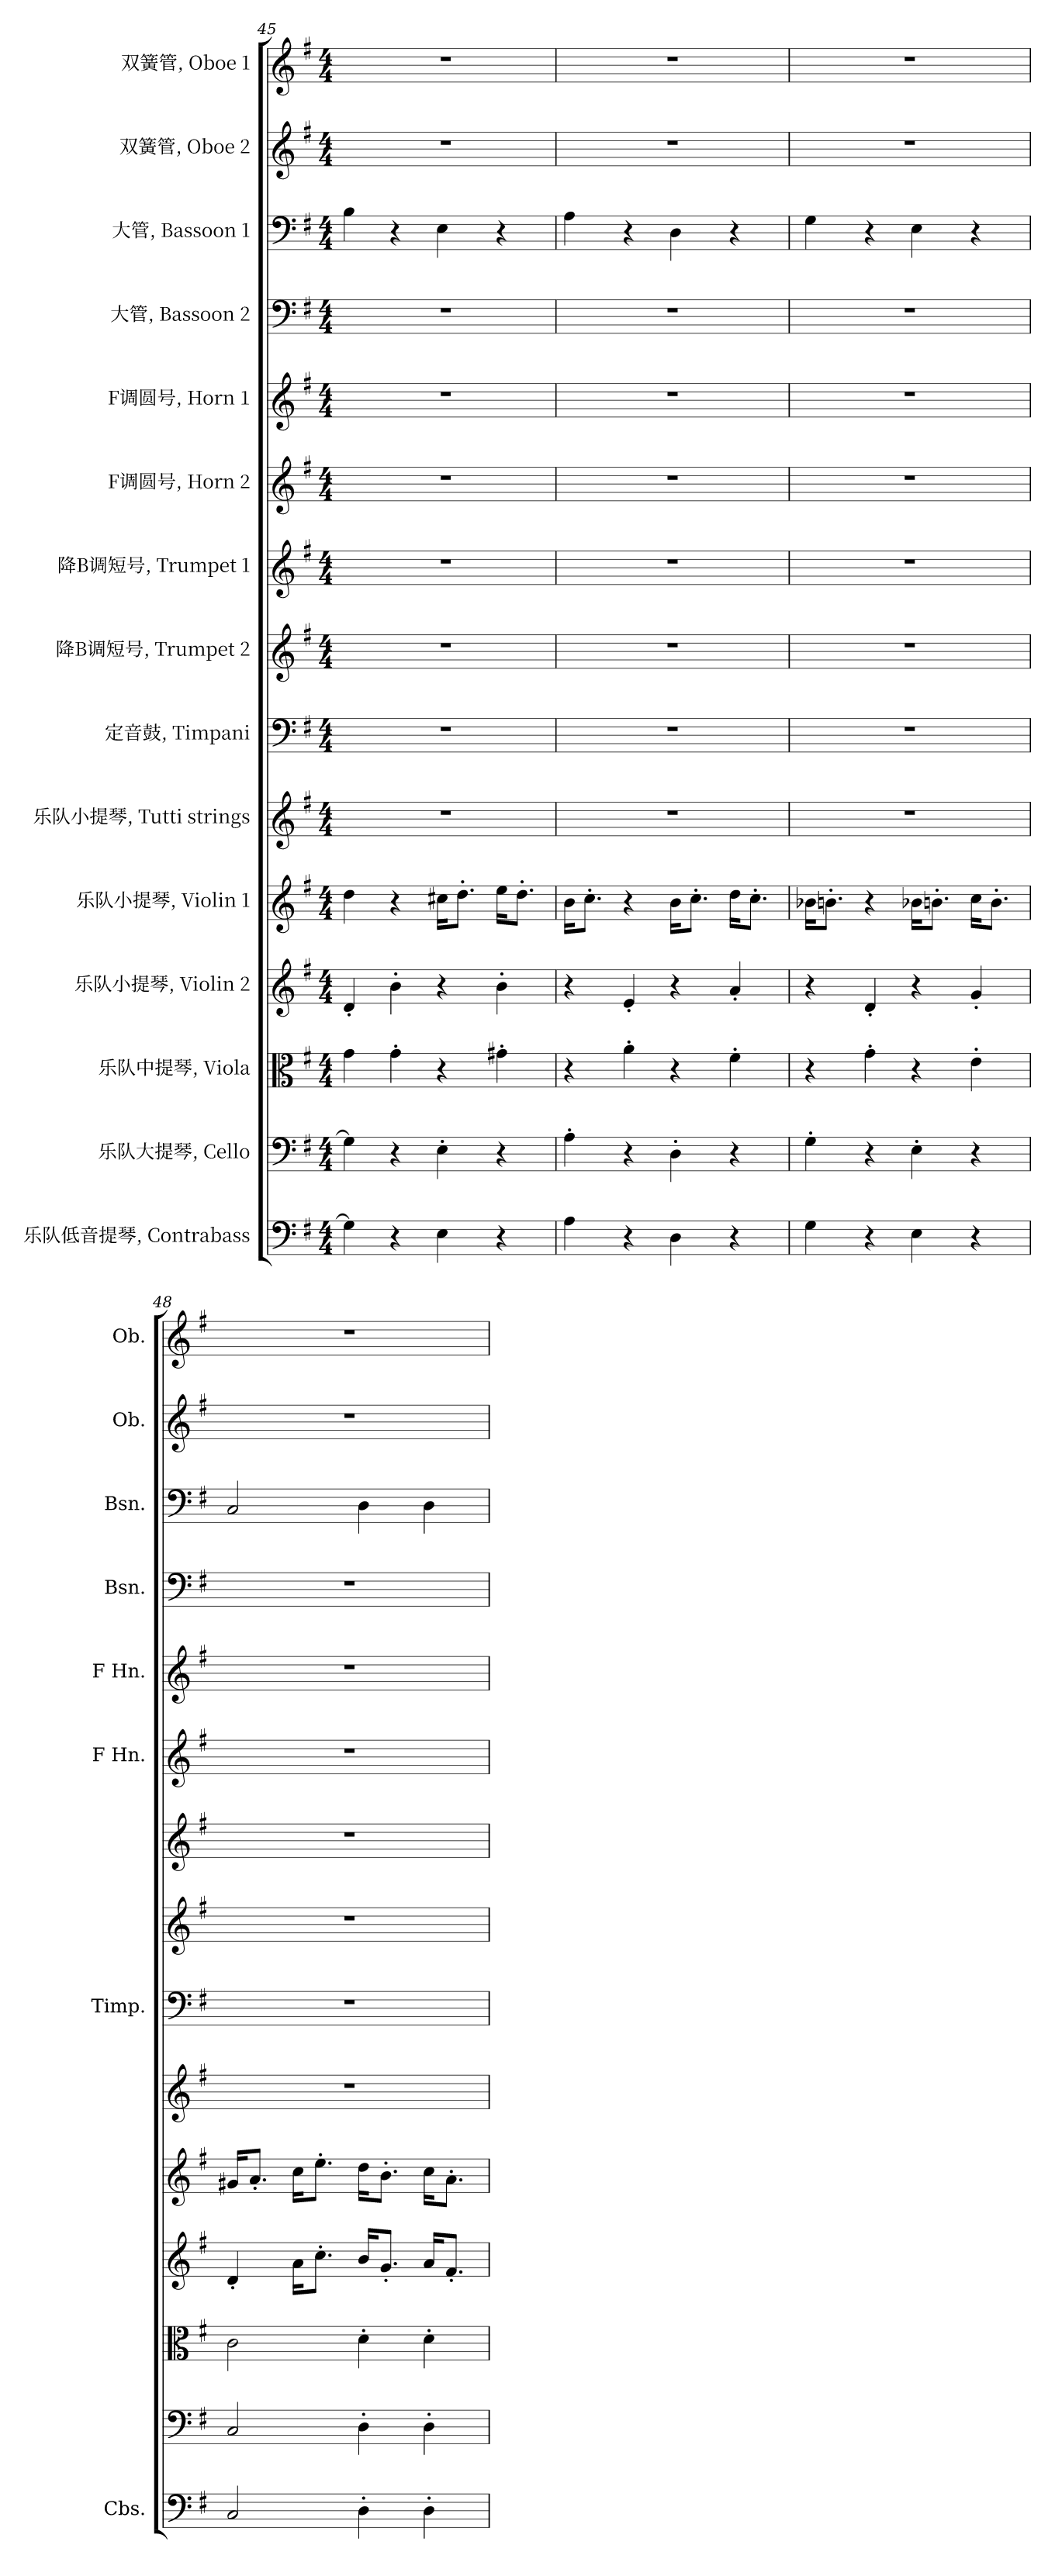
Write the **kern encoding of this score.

**kern	**kern	**kern	**kern	**kern	**kern	**kern	**kern	**kern	**kern	**kern	**kern	**kern	**kern	**kern
*part15	*part14	*part13	*part12	*part11	*part10	*part9	*part8	*part7	*part6	*part5	*part4	*part3	*part2	*part1
*staff15	*staff14	*staff13	*staff12	*staff11	*staff10	*staff9	*staff8	*staff7	*staff6	*staff5	*staff4	*staff3	*staff2	*staff1
*I"乐队低音提琴, Contrabass	*I"乐队大提琴, Cello	*I"乐队中提琴, Viola	*I"乐队小提琴, Violin 2	*I"乐队小提琴, Violin 1	*I"乐队小提琴, Tutti strings	*I"定音鼓, Timpani	*I"降B调短号, Trumpet 2	*I"降B调短号, Trumpet 1	*I"F调圆号, Horn 2	*I"F调圆号, Horn 1	*I"大管, Bassoon 2	*I"大管, Bassoon 1	*I"双簧管, Oboe 2	*I"双簧管, Oboe 1
*I'Cbs.	*	*	*	*	*	*I'Timp.	*	*	*I'F Hn.	*I'F Hn.	*I'Bsn.	*I'Bsn.	*I'Ob.	*I'Ob.
*clefF4	*clefF4	*clefC3	*clefG2	*clefG2	*clefG2	*clefF4	*clefG2	*clefG2	*clefG2	*clefG2	*clefF4	*clefF4	*clefG2	*clefG2
*ITrd7c12	*	*	*	*	*	*	*ITrd1c2	*ITrd1c2	*ITrd4c7	*ITrd4c7	*	*	*	*
*k[f#]	*k[f#]	*k[f#]	*k[f#]	*k[f#]	*k[f#]	*k[f#]	*k[b-]	*k[b-]	*k[]	*k[]	*k[f#]	*k[f#]	*k[f#]	*k[f#]
*M4/4	*M4/4	*M4/4	*M4/4	*M4/4	*M4/4	*M4/4	*M4/4	*M4/4	*M4/4	*M4/4	*M4/4	*M4/4	*M4/4	*M4/4
*MM148	*MM148	*MM148	*MM148	*MM148	*MM148	*MM148	*MM148	*MM148	*MM148	*MM148	*MM148	*MM148	*MM148	*MM148
=45	=45	=45	=45	=45	=45	=45	=45	=45	=45	=45	=45	=45	=45	=45
4GG\]	4G\]	4g\	4d'/	4dd\	1r	1r	1r	1r	1r	1r	1r	4B\	1r	1r
4r	4r	4g'\	4b'\	4r	.	.	.	.	.	.	.	4r	.	.
4EE\	4E'\	4r	4r	16cc#X\KL	.	.	.	.	.	.	.	4E\	.	.
.	.	.	.	8.dd'\J	.	.	.	.	.	.	.	.	.	.
4r	4r	4g#X'\	4b'\	16ee\KL	.	.	.	.	.	.	.	4r	.	.
.	.	.	.	8.dd'\J	.	.	.	.	.	.	.	.	.	.
=46	=46	=46	=46	=46	=46	=46	=46	=46	=46	=46	=46	=46	=46	=46
4AA\	4A'\	4r	4r	16b\KL	1r	1r	1r	1r	1r	1r	1r	4A\	1r	1r
.	.	.	.	8.cc'\J	.	.	.	.	.	.	.	.	.	.
4r	4r	4a'\	4e'/	4r	.	.	.	.	.	.	.	4r	.	.
4DD\	4D'\	4r	4r	16b\KL	.	.	.	.	.	.	.	4D\	.	.
.	.	.	.	8.cc'\J	.	.	.	.	.	.	.	.	.	.
4r	4r	4f#'\	4a'/	16dd\KL	.	.	.	.	.	.	.	4r	.	.
.	.	.	.	8.cc'\J	.	.	.	.	.	.	.	.	.	.
=47	=47	=47	=47	=47	=47	=47	=47	=47	=47	=47	=47	=47	=47	=47
4GG\	4G'\	4r	4r	16b-X\KL	1r	1r	1r	1r	1r	1r	1r	4G\	1r	1r
.	.	.	.	8.bn'\J	.	.	.	.	.	.	.	.	.	.
4r	4r	4g'\	4d'/	4r	.	.	.	.	.	.	.	4r	.	.
4EE\	4E'\	4r	4r	16b-X\KL	.	.	.	.	.	.	.	4E\	.	.
.	.	.	.	8.bn'\J	.	.	.	.	.	.	.	.	.	.
4r	4r	4e'\	4g'/	16cc\KL	.	.	.	.	.	.	.	4r	.	.
.	.	.	.	8.b'\J	.	.	.	.	.	.	.	.	.	.
!!LO:PB:g=z
=48	=48	=48	=48	=48	=48	=48	=48	=48	=48	=48	=48	=48	=48	=48
2CC/	2C/	2c\	4d'/	16g#X/KL	1r	1r	1r	1r	1r	1r	1r	2C/	1r	1r
.	.	.	.	8.a'/J	.	.	.	.	.	.	.	.	.	.
.	.	.	16a\KL	16cc\KL	.	.	.	.	.	.	.	.	.	.
.	.	.	8.cc'\J	8.ee'\J	.	.	.	.	.	.	.	.	.	.
4DD'\	4D'\	4d'\	16b/KL	16dd\KL	.	.	.	.	.	.	.	4D\	.	.
.	.	.	8.g'/J	8.b'\J	.	.	.	.	.	.	.	.	.	.
4DD'\	4D'\	4d'\	16a/KL	16cc\KL	.	.	.	.	.	.	.	4D\	.	.
.	.	.	8.f#'/J	8.a'\J	.	.	.	.	.	.	.	.	.	.
=	=	=	=	=	=	=	=	=	=	=	=	=	=	=
*-	*-	*-	*-	*-	*-	*-	*-	*-	*-	*-	*-	*-	*-	*-
